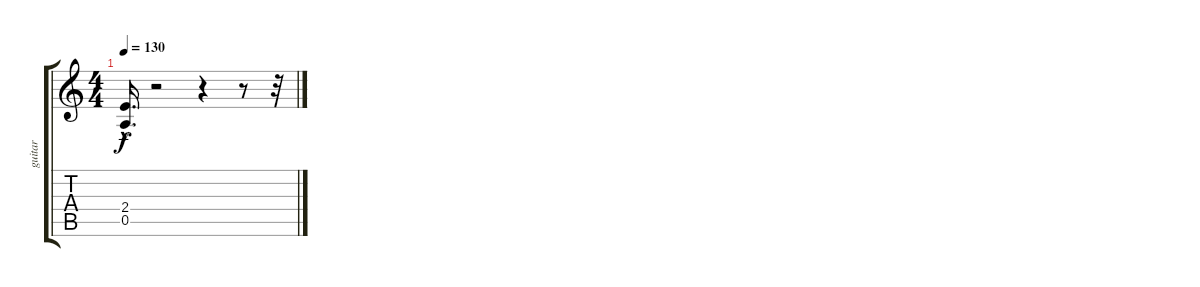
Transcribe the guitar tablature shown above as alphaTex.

\track ("guitar" "guitar") {instrument distortionguitar}
\staff {score tabs}
\tuning (E4 B3 G3 D3 A2 E2) {hide}
\ts (4 4)
\tempo 130
\clef g2
\ks c
(2.4{hac t} 0.5{hac t}).16{d dy f} r.2 r.4 r.8 r.32
